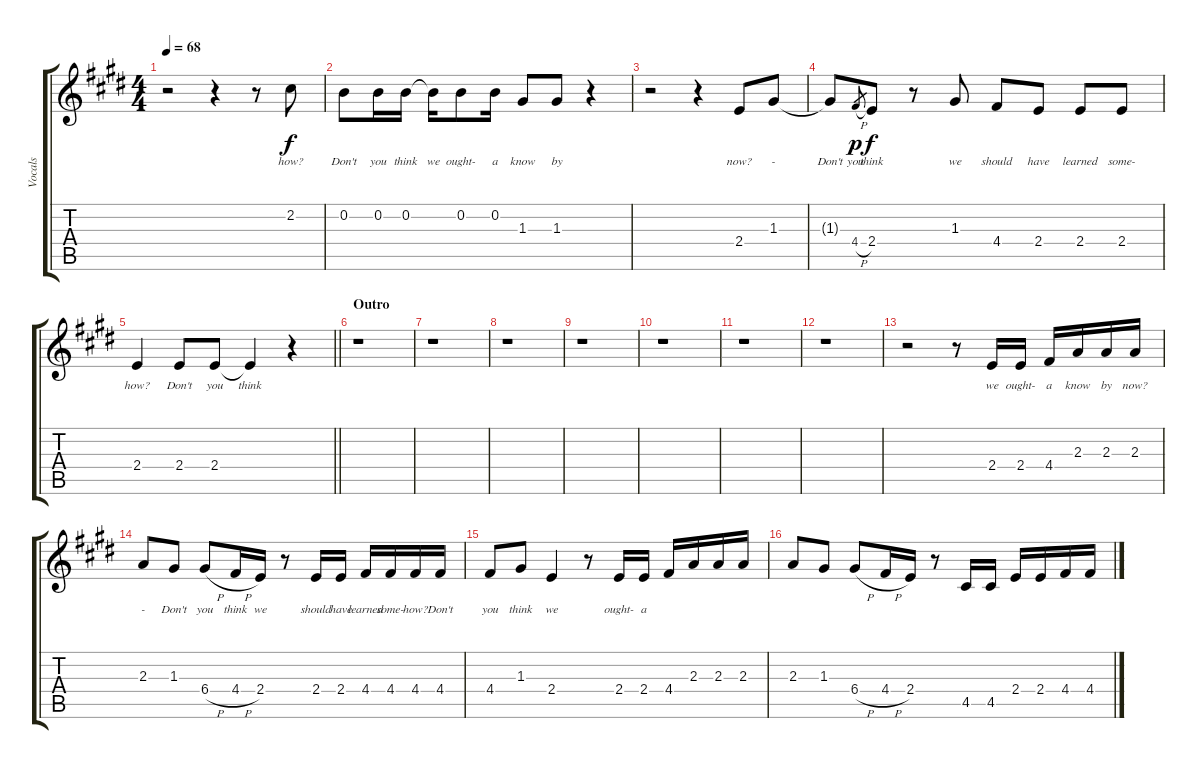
\track ("Vocals" "Vocals") {instrument electricguitarjazz}
\staff {score tabs}
\tuning (E4 B3 G3 D3 A2 E2) {hide}
\ts (4 4)
\tempo 68
\clef g2
\ks e
r.2{dy f} r.4 r.8 2.2.8{lyrics (0 "how?") lyrics (1 "") lyrics (2 "") lyrics (3 "") lyrics (4 "")} |
0.2.8{lyrics (0 "Don't") lyrics (1 "") lyrics (2 "") lyrics (3 "") lyrics (4 "")} 0.2.16{lyrics (0 "you") lyrics (1 "") lyrics (2 "") lyrics (3 "") lyrics (4 "")} 0.2.16{lyrics (0 "think") lyrics (1 "") lyrics (2 "") lyrics (3 "") lyrics (4 "")} 0.2{t}.16{lyrics (0 "we") lyrics (1 "") lyrics (2 "") lyrics (3 "") lyrics (4 "")} 0.2.8{lyrics (0 "ought-") lyrics (1 "") lyrics (2 "") lyrics (3 "") lyrics (4 "")} 0.2.16{lyrics (0 "a") lyrics (1 "") lyrics (2 "") lyrics (3 "") lyrics (4 "")} 1.3.8{lyrics (0 "know") lyrics (1 "") lyrics (2 "") lyrics (3 "") lyrics (4 "")} 1.3.8{lyrics (0 "by") lyrics (1 "") lyrics (2 "") lyrics (3 "") lyrics (4 "")} r.4 |
r.2 r.4 2.4.8{lyrics (0 "now?") lyrics (1 "") lyrics (2 "") lyrics (3 "") lyrics (4 "")} 1.3.8{lyrics (0 "-") lyrics (1 "") lyrics (2 "") lyrics (3 "") lyrics (4 "")} |
1.3{t}.8{lyrics (0 "Don't") lyrics (1 "") lyrics (2 "") lyrics (3 "") lyrics (4 "")} 4.4{h}.8{lyrics (0 "you") lyrics (1 "") lyrics (2 "") lyrics (3 "") lyrics (4 "") gr dy p} 2.4.8{lyrics (0 "think") lyrics (1 "") lyrics (2 "") lyrics (3 "") lyrics (4 "") dy f} r.8 1.3.8{lyrics (0 "we") lyrics (1 "") lyrics (2 "") lyrics (3 "") lyrics (4 "")} 4.4.8{lyrics (0 "should") lyrics (1 "") lyrics (2 "") lyrics (3 "") lyrics (4 "")} 2.4.8{lyrics (0 "have") lyrics (1 "") lyrics (2 "") lyrics (3 "") lyrics (4 "")} 2.4.8{lyrics (0 "learned") lyrics (1 "") lyrics (2 "") lyrics (3 "") lyrics (4 "")} 2.4.8{lyrics (0 "some-") lyrics (1 "") lyrics (2 "") lyrics (3 "") lyrics (4 "")} |
\barLineRight lightlight
2.4.4{lyrics (0 "how?") lyrics (1 "") lyrics (2 "") lyrics (3 "") lyrics (4 "")} 2.4.8{lyrics (0 "Don't") lyrics (1 "") lyrics (2 "") lyrics (3 "") lyrics (4 "")} 2.4.8{lyrics (0 "you") lyrics (1 "") lyrics (2 "") lyrics (3 "") lyrics (4 "")} 2.4{t}.4{lyrics (0 "think") lyrics (1 "") lyrics (2 "") lyrics (3 "") lyrics (4 "")} r.4 |
\section ("" "Outro")
r.1 |
r.1 |
r.1 |
r.1 |
r.1 |
r.1 |
r.1 |
r.2 r.8 2.4.16{lyrics (0 "we") lyrics (1 "") lyrics (2 "") lyrics (3 "") lyrics (4 "")} 2.4.16{lyrics (0 "ought-") lyrics (1 "") lyrics (2 "") lyrics (3 "") lyrics (4 "")} 4.4.16{lyrics (0 "a") lyrics (1 "") lyrics (2 "") lyrics (3 "") lyrics (4 "")} 2.3.16{lyrics (0 "know") lyrics (1 "") lyrics (2 "") lyrics (3 "") lyrics (4 "")} 2.3.16{lyrics (0 "by") lyrics (1 "") lyrics (2 "") lyrics (3 "") lyrics (4 "")} 2.3.16{lyrics (0 "now?") lyrics (1 "") lyrics (2 "") lyrics (3 "") lyrics (4 "")} |
2.3.8{lyrics (0 "-") lyrics (1 "") lyrics (2 "") lyrics (3 "") lyrics (4 "")} 1.3.8{lyrics (0 "Don't") lyrics (1 "") lyrics (2 "") lyrics (3 "") lyrics (4 "")} 6.4{h}.8{lyrics (0 "you") lyrics (1 "") lyrics (2 "") lyrics (3 "") lyrics (4 "")} 4.4{h}.16{lyrics (0 "think") lyrics (1 "") lyrics (2 "") lyrics (3 "") lyrics (4 "")} 2.4.16{lyrics (0 "we") lyrics (1 "") lyrics (2 "") lyrics (3 "") lyrics (4 "")} r.8 2.4.16{lyrics (0 "should") lyrics (1 "") lyrics (2 "") lyrics (3 "") lyrics (4 "")} 2.4.16{lyrics (0 "have") lyrics (1 "") lyrics (2 "") lyrics (3 "") lyrics (4 "")} 4.4.16{lyrics (0 "learned") lyrics (1 "") lyrics (2 "") lyrics (3 "") lyrics (4 "")} 4.4.16{lyrics (0 "some-") lyrics (1 "") lyrics (2 "") lyrics (3 "") lyrics (4 "")} 4.4.16{lyrics (0 "how?") lyrics (1 "") lyrics (2 "") lyrics (3 "") lyrics (4 "")} 4.4.16{lyrics (0 "Don't") lyrics (1 "") lyrics (2 "") lyrics (3 "") lyrics (4 "")} |
4.4.8{lyrics (0 "you") lyrics (1 "") lyrics (2 "") lyrics (3 "") lyrics (4 "")} 1.3.8{lyrics (0 "think") lyrics (1 "") lyrics (2 "") lyrics (3 "") lyrics (4 "")} 2.4.4{lyrics (0 "we") lyrics (1 "") lyrics (2 "") lyrics (3 "") lyrics (4 "")} r.8 2.4.16{lyrics (0 "ought-") lyrics (1 "") lyrics (2 "") lyrics (3 "") lyrics (4 "")} 2.4.16{lyrics (0 "a") lyrics (1 "") lyrics (2 "") lyrics (3 "") lyrics (4 "")} 4.4.16{lyrics (0 "") lyrics (1 "") lyrics (2 "") lyrics (3 "") lyrics (4 "")} 2.3.16 2.3.16 2.3.16 |
2.3.8 1.3.8 6.4{h}.8 4.4{h}.16 2.4.16 r.8 4.5.16 4.5.16 2.4.16 2.4.16 4.4.16 4.4.16
